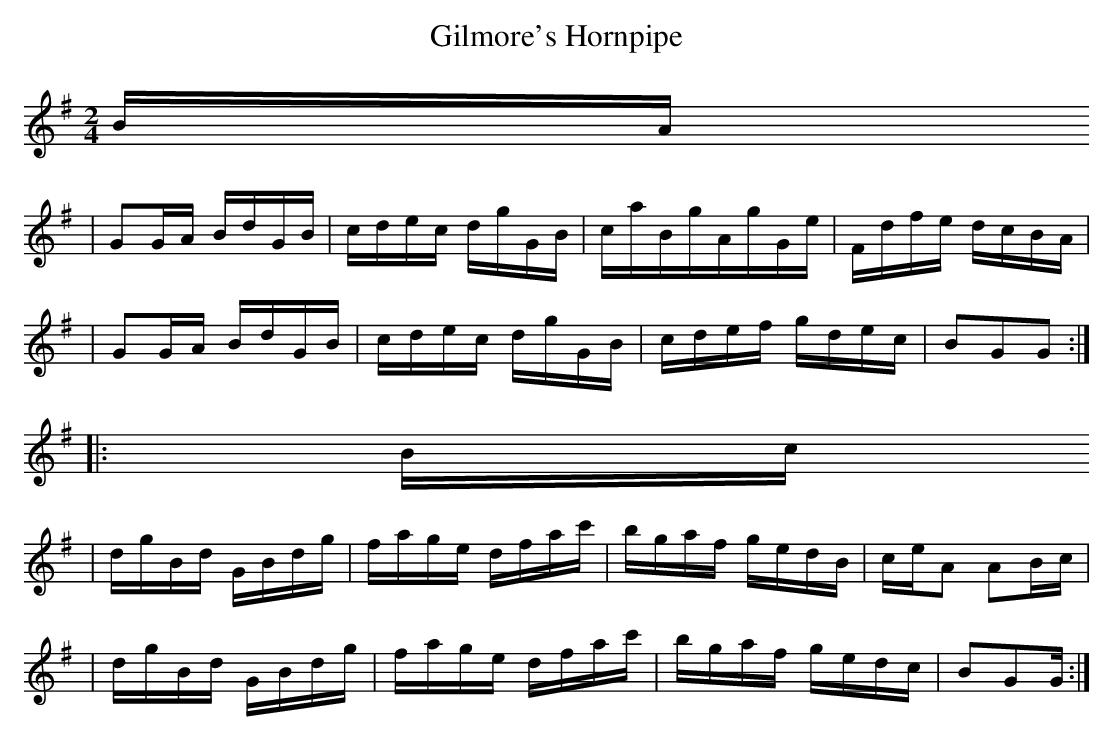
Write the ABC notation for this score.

X:1
T: Gilmore's Hornpipe
M: 2/4
L: 1/16
K: G
B-A
| G2G-A BdGB | cdec dgGB | caBgAgGe | Fdfe dcBA |
| G2G-A BdGB | cdec dgGB | cdef gdec | B2G2G2 :|
|: B-c
| dgBd GBdg | fage dfac' | bgaf gedB | c-eA2 A2B-c |
| dgBd GBdg | fage dfac' | bgaf gedc | B2G2G :|
